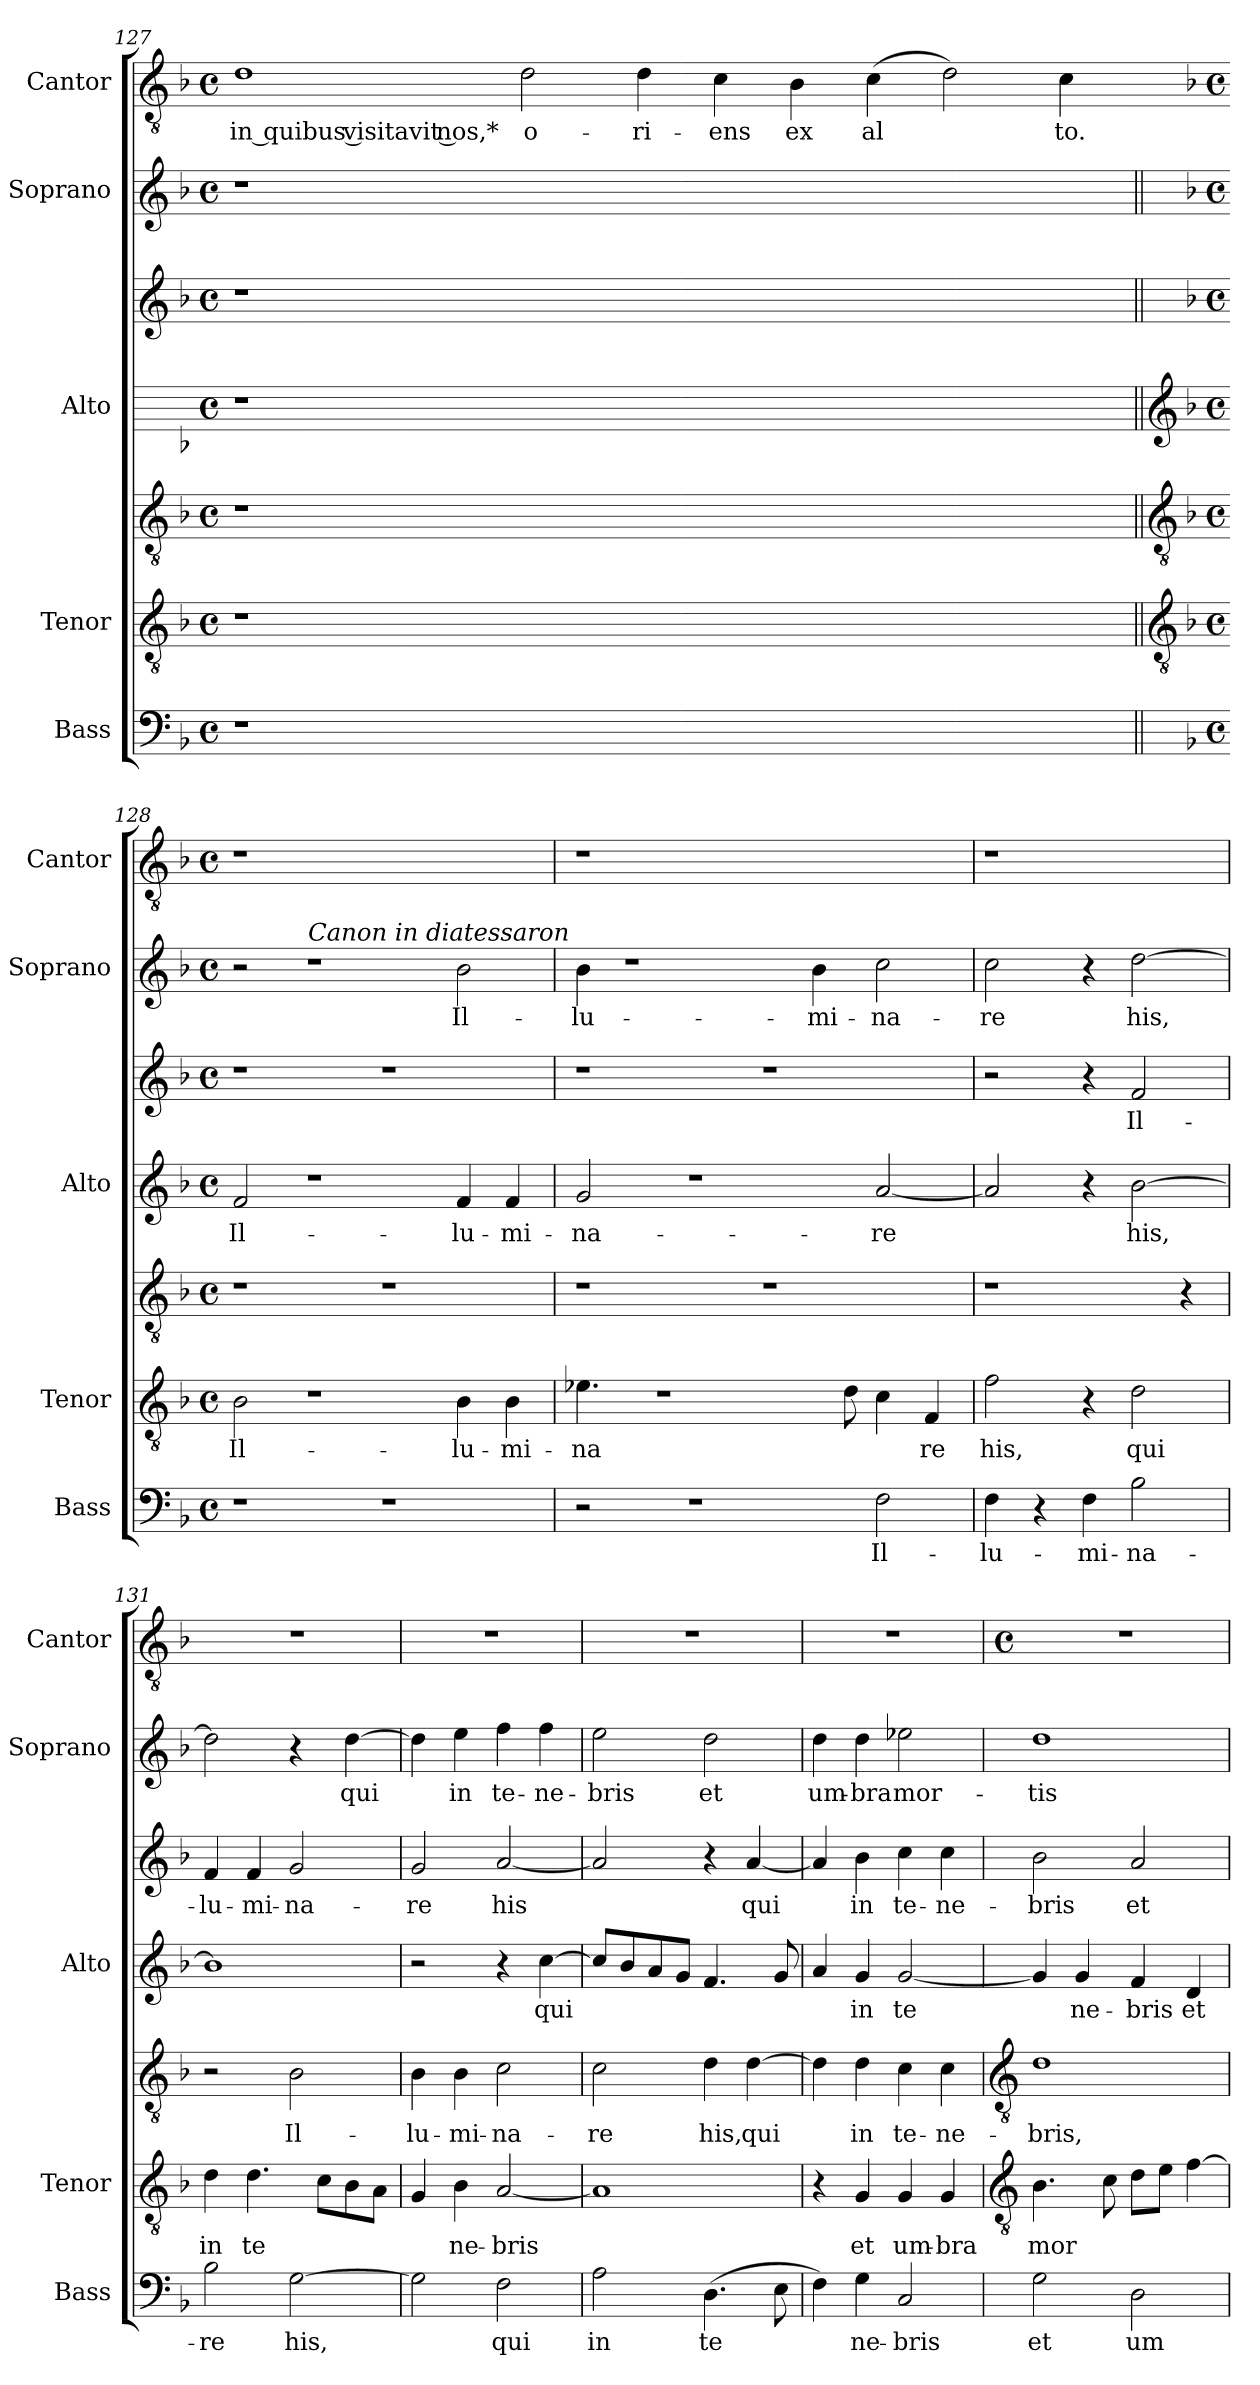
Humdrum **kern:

**kern	**text	**kern	**text	**kern	**text	**kern	**text	**kern	**text	**kern	**text	**kern	**text
*part5	*part5	*part4	*part4	*part4	*part4	*part3	*part3	*part3	*part3	*part2	*part2	*part1	*part1
*staff7	*staff7	*staff6	*staff6	*staff5	*staff5	*staff4	*staff4	*staff3	*staff3	*staff2	*staff2	*staff1	*staff1
*I"Bass	*	*I"Tenor	*	*	*	*I"Alto	*	*	*	*I"Soprano	*	*I"Cantor	*
*I'Bass	*	*I'Tenor	*	*	*	*I'Alto	*	*	*	*I'Soprano	*	*I'Cantor	*
*clefF4	*	*clefGv2	*	*clefGv2	*	*	*	*clefG2	*	*clefG2	*	*clefGv2	*
*k[b-]	*	*k[b-]	*	*k[b-]	*	*k[b-]	*	*k[b-]	*	*k[b-]	*	*k[b-]	*
*F:	*	*F:	*	*F:	*	*F:	*	*F:	*	*F:	*	*F:	*
*M4/4	*	*M4/4	*	*M4/4	*	*M4/4	*	*M4/4	*	*M4/4	*	*M4/4	*
*met(c)	*	*met(c)	*	*met(c)	*	*met(c)	*	*met(c)	*	*met(c)	*	*met(c)	*
=127	=127	=127	=127	=127	=127	=127	=127	=127	=127	=127	=127	=127	=127
!	!	!	!	!	!	!	!	!	!	!	!	!	!LO:LY:b
1r	.	1r	.	1r	.	1r	.	1r	.	1r	.	1d	in quibus visitavit nos,*
!	!	!	!	!	!	!	!	!	!	!	!	!	!LO:LY:b
0ryy	.	0ryy	.	0ryy	.	0ryy	.	0ryy	.	0ryy	.	2d	o-
!	!	!	!	!	!	!	!	!	!	!	!	!	!LO:LY:b
.	.	.	.	.	.	.	.	.	.	.	.	4d	-ri-
!	!	!	!	!	!	!	!	!	!	!	!	!	!LO:LY:b
.	.	.	.	.	.	.	.	.	.	.	.	4c	-ens
!	!	!	!	!	!	!	!	!	!	!	!	!	!LO:LY:b
.	.	.	.	.	.	.	.	.	.	.	.	4B-	ex
!	!	!	!	!	!	!	!	!	!	!	!	!	!LO:LY:b
.	.	.	.	.	.	.	.	.	.	.	.	(>4c	al
.	.	.	.	.	.	.	.	.	.	.	.	2d)	.
!	!	!	!	!	!	!	!	!	!	!	!	!	!LO:LY:b
4ryy	.	4ryy	.	4ryy	.	4ryy	.	4ryy	.	4ryy	.	4c	to.
!!LO:LB:g=z
=128||	=128-	=128||	=128-	=128||	=128-	=128||	=128-	=128||	=128-	=128||	=128-	=128-	=128-
*	*	*clefGv2	*	*clefGv2	*	*clefG2	*	*	*	*	*	*	*
*k[b-]	*	*k[b-]	*	*k[b-]	*	*k[b-]	*	*k[b-]	*	*k[b-]	*	*	*
*F:	*	*F:	*	*F:	*	*F:	*	*F:	*	*F:	*	*	*
*M4/4	*	*M4/4	*	*M4/4	*	*M4/4	*	*M4/4	*	*M4/4	*	*M4/4	*
*met(c)	*	*met(c)	*	*met(c)	*	*met(c)	*	*met(c)	*	*met(c)	*	*met(c)	*
!	!	!	!LO:LY:b	!	!	!	!LO:LY:b	!	!	!	!	!	!
1r	.	2B-	Il-	1r	.	2f	Il-	1r	.	2r	.	1r	.
!	!	!	!	!	!	!	!	!	!	!LO:TX:a:i:t=Canon in diatessaron	!	!	!
.	.	1r	.	.	.	1r	.	.	.	1r	.	.	.
1r	.	.	.	1r	.	.	.	1r	.	.	.	1ryy	.
!	!	!	!LO:LY:b	!	!	!	!LO:LY:b	!	!	!	!LO:LY:b	!	!
.	.	4B-	-lu-	.	.	4f	-lu-	.	.	2b-	Il-	.	.
!	!	!	!LO:LY:b	!	!	!	!LO:LY:b	!	!	!	!	!	!
.	.	4B-	-mi-	.	.	4f	-mi-	.	.	.	.	.	.
=129	=129	=129	=129	=129	=129	=129	=129	=129	=129	=129	=129	=129	=129
!	!	!	!LO:LY:b	!	!	!	!LO:LY:b	!	!	!	!LO:LY:b	!	!
2r	.	4.e-	-na	1r	.	2g	-na-	1r	.	4b-	-lu-	1r	.
.	.	.	.	.	.	.	.	.	.	1r	.	.	.
.	.	1r	.	.	.	.	.	.	.	.	.	.	.
1r	.	.	.	.	.	1r	.	.	.	.	.	.	.
.	.	.	.	1r	.	.	.	1r	.	.	.	1ryy	.
!	!	!	!	!	!	!	!	!	!	!	!LO:LY:b	!	!
.	.	.	.	.	.	.	.	.	.	4b-	-mi-	.	.
.	.	8d	.	.	.	.	.	.	.	.	.	.	.
!	!LO:LY:b	!	!	!	!	!	!LO:LY:b	!	!	!	!LO:LY:b	!	!
2F	Il-	4c	.	.	.	[2a	-re	.	.	2cc	-na-	.	.
!	!	!	!LO:LY:b	!	!	!	!	!	!	!	!	!	!
.	.	4F	re	.	.	.	.	.	.	.	.	.	.
=130	=130	=130	=130	=130	=130	=130	=130	=130	=130	=130	=130	=130	=130
!	!LO:LY:b	!	!LO:LY:b	!	!	!	!	!	!	!	!LO:LY:b	!	!
4F	-lu-	2f	his,	1r	.	2a]	.	2r	.	2cc	-re	1r	.
4r	.	.	.	.	.	.	.	.	.	.	.	.	.
!	!LO:LY:b	!	!	!	!	!	!	!	!	!	!	!	!
4F	-mi-	4r	.	.	.	4r	.	4r	.	4r	.	.	.
!	!LO:LY:b	!	!LO:LY:b	!	!	!	!LO:LY:b	!	!LO:LY:b	!	!LO:LY:b	!	!
2B-	-na-	2d	qui	.	.	[2b-	-his,	2f	Il-	[2dd	his,	.	.
.	.	.	.	4r	.	.	.	.	.	.	.	4ryy	.
=131	=131	=131	=131	=131	=131	=131	=131	=131	=131	=131	=131	=131	=131
!	!LO:LY:b	!	!LO:LY:b	!	!	!	!	!	!LO:LY:b	!	!	!	!
2B-	-re	4d	-in	2r	.	1b-]	.	4f	lu-	2dd]	.	1r	.
!	!	!	!LO:LY:b	!	!	!	!	!	!LO:LY:b	!	!	!	!
.	.	4.d	te	.	.	.	.	4f	-mi-	.	.	.	.
!	!LO:LY:b	!	!	!	!LO:LY:b	!	!	!	!LO:LY:b	!	!	!	!
[2G	his,	.	.	2B-	Il-	.	.	2g	-na-	4r	.	.	.
.	.	8cL	.	.	.	.	.	.	.	.	.	.	.
!	!	!	!	!	!	!	!	!	!	!	!LO:LY:b	!	!
.	.	8B-	.	.	.	.	.	.	.	[4dd	qui	.	.
.	.	8AJ	.	.	.	.	.	.	.	.	.	.	.
=132	=132	=132	=132	=132	=132	=132	=132	=132	=132	=132	=132	=132	=132
!	!	!	!	!	!LO:LY:b	!	!	!	!LO:LY:b	!	!	!	!
2G]	.	4G	.	4B-	lu-	2r	.	2g	-re	4dd]	.	1r	.
!	!	!	!LO:LY:b	!	!LO:LY:b	!	!	!	!	!	!LO:LY:b	!	!
.	.	4B-	-ne-	4B-	-mi-	.	.	.	.	4ee	in	.	.
!	!LO:LY:b	!	!LO:LY:b	!	!LO:LY:b	!	!	!	!LO:LY:b	!	!LO:LY:b	!	!
2F	qui	[2A	-bris	2c	-na-	4r	.	[2a	his	4ff	te-	.	.
!	!	!	!	!	!	!	!LO:LY:b	!	!	!	!LO:LY:b	!	!
.	.	.	.	.	.	[4cc	qui	.	.	4ff	-ne-	.	.
=133	=133	=133	=133	=133	=133	=133	=133	=133	=133	=133	=133	=133	=133
!	!LO:LY:b	!	!	!	!LO:LY:b	!	!	!	!	!	!LO:LY:b	!	!
2A	in	1A]	.	2c	re	8ccL]	.	2a]	.	2ee	-bris	1r	.
.	.	.	.	.	.	8b-	.	.	.	.	.	.	.
.	.	.	.	.	.	8a	.	.	.	.	.	.	.
.	.	.	.	.	.	8gJ	.	.	.	.	.	.	.
!	!LO:LY:b	!	!	!	!LO:LY:b	!	!	!	!	!	!LO:LY:b	!	!
(>4.D	te	.	.	4d	his,	4.f	.	4r	.	2dd	et	.	.
!	!	!	!	!	!LO:LY:b	!	!	!	!LO:LY:b	!	!	!	!
.	.	.	.	[4d	qui	.	.	[4a	qui	.	.	.	.
8E	.	.	.	.	.	8g	.	.	.	.	.	.	.
=134	=134	=134	=134	=134	=134	=134	=134	=134	=134	=134	=134	=134	=134
!	!	!	!	!	!	!	!	!	!	!	!LO:LY:b	!	!
4F)	.	4r	.	4d]	.	4a	.	4a]	.	4dd	um-	1r	.
!	!LO:LY:b	!	!LO:LY:b	!	!LO:LY:b	!	!LO:LY:b	!	!LO:LY:b	!	!LO:LY:b	!	!
4G	ne-	4G	-et	4d	in	4g	-in	4b-	in	4dd	-bra	.	.
!	!LO:LY:b	!	!LO:LY:b	!	!LO:LY:b	!	!LO:LY:b	!	!LO:LY:b	!	!LO:LY:b	!	!
2C	-bris	4G	um-	4c	te-	[2g	te	4cc	te-	2ee-X	mor-	.	.
!	!	!	!LO:LY:b	!	!LO:LY:b	!	!	!	!LO:LY:b	!	!	!	!
.	.	4G	-bra	4c	-ne-	.	.	4cc	-ne-	.	.	.	.
!!LO:LB:g=z
=135	=135	=135	=135	=135	=135	=135	=135	=135	=135	=135	=135	=135	=135
*	*	*clefGv2	*	*clefGv2	*	*	*	*	*	*	*	*	*
*	*	*	*	*	*	*	*	*	*	*	*	*M4/4	*
*	*	*	*	*	*	*	*	*	*	*	*	*met(c)	*
!	!LO:LY:b	!	!LO:LY:b	!	!LO:LY:b	!	!	!	!LO:LY:b	!	!LO:LY:b	!	!
2G	et	4.B-	mor	1d	bris,	4g]	.	2b-	bris	1dd	-tis	1r	.
!	!	!	!	!	!	!	!LO:LY:b	!	!	!	!	!	!
.	.	.	.	.	.	4g	ne-	.	.	.	.	.	.
.	.	8c	.	.	.	.	.	.	.	.	.	.	.
!	!LO:LY:b	!	!	!	!	!	!LO:LY:b	!	!LO:LY:b	!	!	!	!
2D	um-	8dL	.	.	.	4f	-bris	2a	et	.	.	.	.
.	.	8eJ	.	.	.	.	.	.	.	.	.	.	.
!	!	!	!	!	!	!	!LO:LY:b	!	!	!	!	!	!
.	.	[4f	.	.	.	4d	et	.	.	.	.	.	.
=	=	=	=	=	=	=	=	=	=	=	=	=	=
*-	*-	*-	*-	*-	*-	*-	*-	*-	*-	*-	*-	*-	*-
